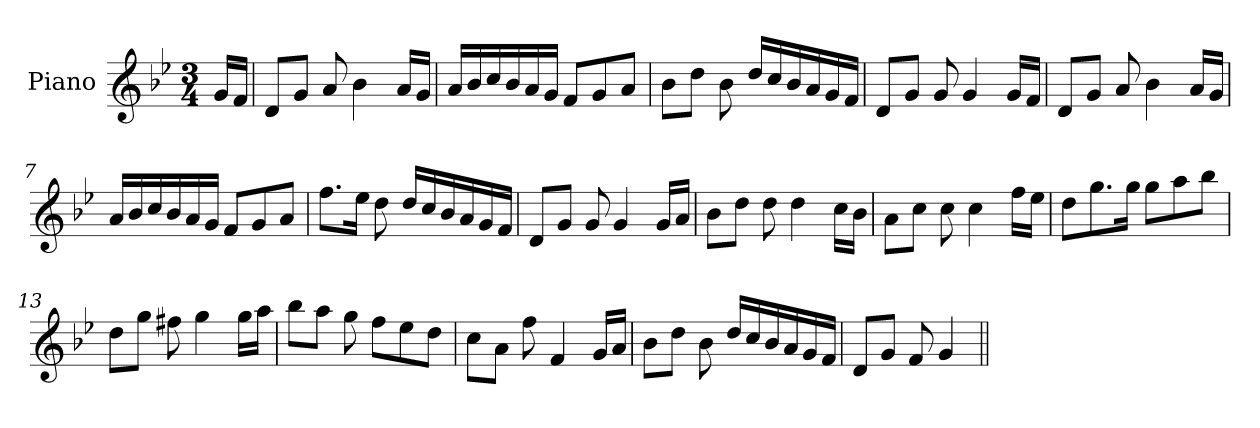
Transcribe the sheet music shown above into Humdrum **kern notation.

**kern
*part1
*staff1
*I"Piano
*I'Pno
*clefG2
*k[b-e-]
*g:
*M3/4
=1
16g/LL
16f/JJ
=2
8d/L
8g/J
8a/
4b-\
16a/LL
16g/JJ
=3
16a/LL
16b-/
16cc/
16b-/
16a/
16g/JJ
8f/L
8g/
8a/J
=4
8b-\L
8dd\J
8b-\
16dd/LL
16cc/
16b-/
16a/
16g/
16f/JJ
=5
8d/L
8g/J
8g/
4g/
16g/LL
16f/JJ
!!LO:LB:g=z
=6
8d/L
8g/J
8a/
4b-\
16a/LL
16g/JJ
=7
16a/LL
16b-/
16cc/
16b-/
16a/
16g/JJ
8f/L
8g/
8a/J
=8
8.ff\L
16ee-\Jk
8dd\
16dd/LL
16cc/
16b-/
16a/
16g/
16f/JJ
=9
8d/L
8g/J
8g/
4g/
16g/LL
16a/JJ
!!LO:LB:g=z
=10
8b-\L
8dd\J
8dd\
4dd\
16cc\LL
16b-\JJ
=11
8a\L
8cc\J
8cc\
4cc\
16ff\LL
16ee-\JJ
=12
8dd\L
8.gg\
16gg\Jk
8gg\L
8aa\
8bb-\J
=13
8dd\L
8gg\J
8ff#X\
4gg\
16gg\LL
16aa\JJ
=14
8bb-\L
8aa\J
8gg\
8ff\L
8ee-\
8dd\J
!!LO:LB:g=z
=15
8cc\L
8a\J
8ff\
4f/
16g/LL
16a/JJ
=16
8b-\L
8dd\J
8b-\
16dd/LL
16cc/
16b-/
16a/
16g/
16f/JJ
=17
8d/L
8g/J
8f/
4g/
=||
*-
